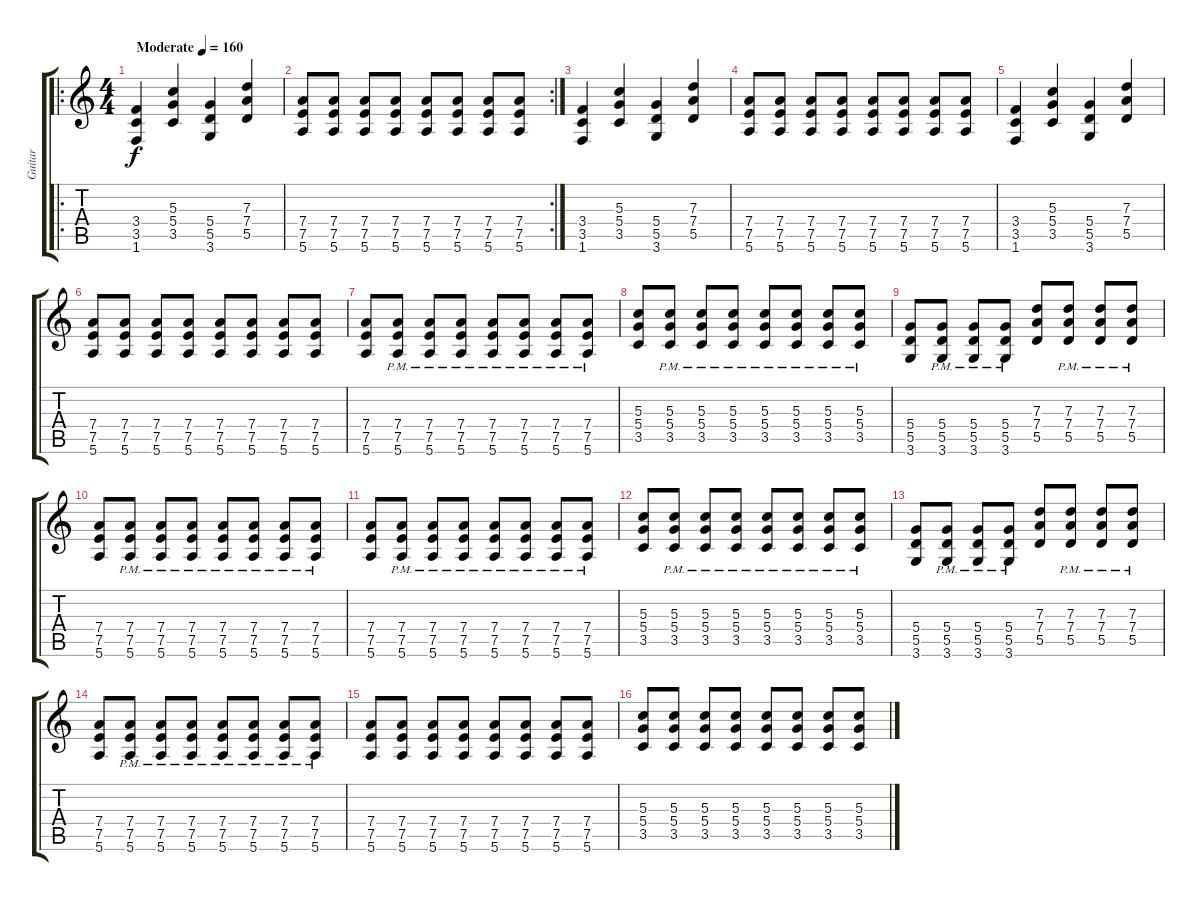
\track ("Guitar " "Guitar ") {instrument distortionguitar}
\staff {score tabs}
\tuning (E4 B3 G3 D3 A2 E2) {hide}
\ro
\ts (4 4)
\tempo (160 "Moderate")
\clef g2
\ks c
(3.4 3.5 1.6).4{dy f instrument distortionguitar} (5.3 5.4 3.5).4 (5.4 5.5 3.6).4 (7.3 7.4 5.5).4 |
\rc 2
(7.4 7.5 5.6).8 (7.4 7.5 5.6).8 (7.4 7.5 5.6).8 (7.4 7.5 5.6).8 (7.4 7.5 5.6).8 (7.4 7.5 5.6).8 (7.4 7.5 5.6).8 (7.4 7.5 5.6).8 |
(3.4 3.5 1.6).4 (5.3 5.4 3.5).4 (5.4 5.5 3.6).4 (7.3 7.4 5.5).4 |
(7.4 7.5 5.6).8 (7.4 7.5 5.6).8 (7.4 7.5 5.6).8 (7.4 7.5 5.6).8 (7.4 7.5 5.6).8 (7.4 7.5 5.6).8 (7.4 7.5 5.6).8 (7.4 7.5 5.6).8 |
(3.4 3.5 1.6).4 (5.3 5.4 3.5).4 (5.4 5.5 3.6).4 (7.3 7.4 5.5).4 |
(7.4 7.5 5.6).8 (7.4 7.5 5.6).8 (7.4 7.5 5.6).8 (7.4 7.5 5.6).8 (7.4 7.5 5.6).8 (7.4 7.5 5.6).8 (7.4 7.5 5.6).8 (7.4 7.5 5.6).8 |
(7.4 7.5 5.6).8 (7.4{pm} 7.5{pm} 5.6{pm}).8 (7.4{pm} 7.5{pm} 5.6{pm}).8 (7.4{pm} 7.5{pm} 5.6{pm}).8 (7.4{pm} 7.5{pm} 5.6{pm}).8 (7.4{pm} 7.5{pm} 5.6{pm}).8 (7.4{pm} 7.5{pm} 5.6{pm}).8 (7.4{pm} 7.5{pm} 5.6{pm}).8 |
(5.3 5.4 3.5).8 (5.3{pm} 5.4{pm} 3.5{pm}).8 (5.3{pm} 5.4{pm} 3.5{pm}).8 (5.3{pm} 5.4{pm} 3.5{pm}).8 (5.3{pm} 5.4{pm} 3.5{pm}).8 (5.3{pm} 5.4{pm} 3.5{pm}).8 (5.3{pm} 5.4{pm} 3.5{pm}).8 (5.3{pm} 5.4{pm} 3.5{pm}).8 |
(5.4 5.5 3.6).8 (5.4{pm} 5.5{pm} 3.6{pm}).8 (5.4{pm} 5.5{pm} 3.6{pm}).8 (5.4{pm} 5.5{pm} 3.6{pm}).8 (7.3 7.4 5.5).8 (7.3{pm} 7.4{pm} 5.5{pm}).8 (7.3{pm} 7.4{pm} 5.5{pm}).8 (7.3{pm} 7.4{pm} 5.5{pm}).8 |
(7.4 7.5 5.6).8 (7.4{pm} 7.5{pm} 5.6{pm}).8 (7.4{pm} 7.5{pm} 5.6{pm}).8 (7.4{pm} 7.5{pm} 5.6{pm}).8 (7.4{pm} 7.5{pm} 5.6{pm}).8 (7.4{pm} 7.5{pm} 5.6{pm}).8 (7.4{pm} 7.5{pm} 5.6{pm}).8 (7.4{pm} 7.5{pm} 5.6{pm}).8 |
(7.4 7.5 5.6).8 (7.4{pm} 7.5{pm} 5.6{pm}).8 (7.4{pm} 7.5{pm} 5.6{pm}).8 (7.4{pm} 7.5{pm} 5.6{pm}).8 (7.4{pm} 7.5{pm} 5.6{pm}).8 (7.4{pm} 7.5{pm} 5.6{pm}).8 (7.4{pm} 7.5{pm} 5.6{pm}).8 (7.4{pm} 7.5{pm} 5.6{pm}).8 |
(5.3 5.4 3.5).8 (5.3{pm} 5.4{pm} 3.5{pm}).8 (5.3{pm} 5.4{pm} 3.5{pm}).8 (5.3{pm} 5.4{pm} 3.5{pm}).8 (5.3{pm} 5.4{pm} 3.5{pm}).8 (5.3{pm} 5.4{pm} 3.5{pm}).8 (5.3{pm} 5.4{pm} 3.5{pm}).8 (5.3{pm} 5.4{pm} 3.5{pm}).8 |
(5.4 5.5 3.6).8 (5.4{pm} 5.5{pm} 3.6{pm}).8 (5.4{pm} 5.5{pm} 3.6{pm}).8 (5.4{pm} 5.5{pm} 3.6{pm}).8 (7.3 7.4 5.5).8 (7.3{pm} 7.4{pm} 5.5{pm}).8 (7.3{pm} 7.4{pm} 5.5{pm}).8 (7.3{pm} 7.4{pm} 5.5{pm}).8 |
(7.4 7.5 5.6).8 (7.4{pm} 7.5{pm} 5.6{pm}).8 (7.4{pm} 7.5{pm} 5.6{pm}).8 (7.4{pm} 7.5{pm} 5.6{pm}).8 (7.4{pm} 7.5{pm} 5.6{pm}).8 (7.4{pm} 7.5{pm} 5.6{pm}).8 (7.4{pm} 7.5{pm} 5.6{pm}).8 (7.4{pm} 7.5{pm} 5.6{pm}).8 |
(7.4 7.5 5.6).8 (7.4 7.5 5.6).8 (7.4 7.5 5.6).8 (7.4 7.5 5.6).8 (7.4 7.5 5.6).8 (7.4 7.5 5.6).8 (7.4 7.5 5.6).8 (7.4 7.5 5.6).8 |
(5.3 5.4 3.5).8 (5.3 5.4 3.5).8 (5.3 5.4 3.5).8 (5.3 5.4 3.5).8 (5.3 5.4 3.5).8 (5.3 5.4 3.5).8 (5.3 5.4 3.5).8 (5.3 5.4 3.5).8
